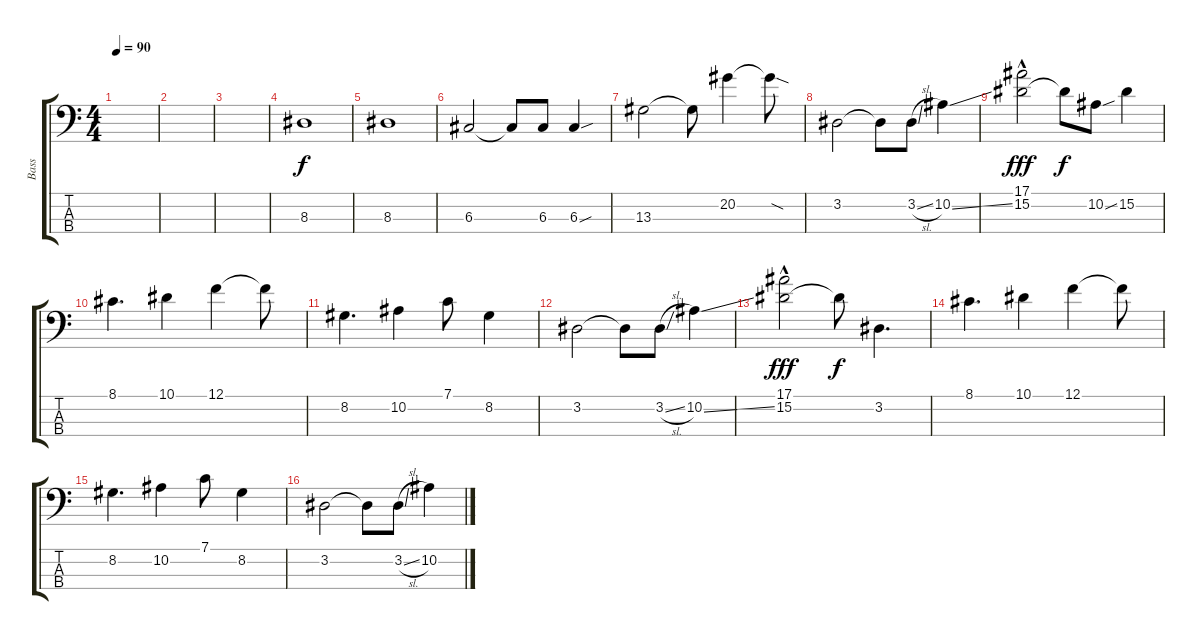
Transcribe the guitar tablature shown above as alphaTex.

\track ("Bass" "Bass") {instrument electricbassfinger}
\staff {score tabs}
\tuning (F2 C2 G1 D1) {hide}
\ts (4 4)
\tempo 90
\clef f4
\ks c
|
|
|
8.3.1 |
8.3.1 |
6.3.2 6.3{t}.8 6.3.8 6.3{sou}.4 |
13.3.2 13.3{t}.8 20.2.4 20.2{sod t}.8 |
3.2.2 3.2{t}.8 3.2{sl}.8 10.2{ss}.4 |
(17.1 15.2{hac}).2{dy fff} 15.2{t}.8{dy f} 10.2{sou}.8 15.2.4 |
8.1.4{d} 10.1.4 12.1.4 12.1{t}.8 |
8.2.4{d} 10.2.4 7.1.8 8.2.4 |
3.2.2 3.2{t}.8 3.2{sl}.8 10.2{ss}.4 |
(17.1 15.2{hac}).2{dy fff} 15.2{t}.8{dy f} 3.2.4{d} |
8.1.4{d} 10.1.4 12.1.4 12.1{t}.8 |
8.2.4{d} 10.2.4 7.1.8 8.2.4 |
3.2.2 3.2{t}.8 3.2{sl}.8 10.2{ss}.4
